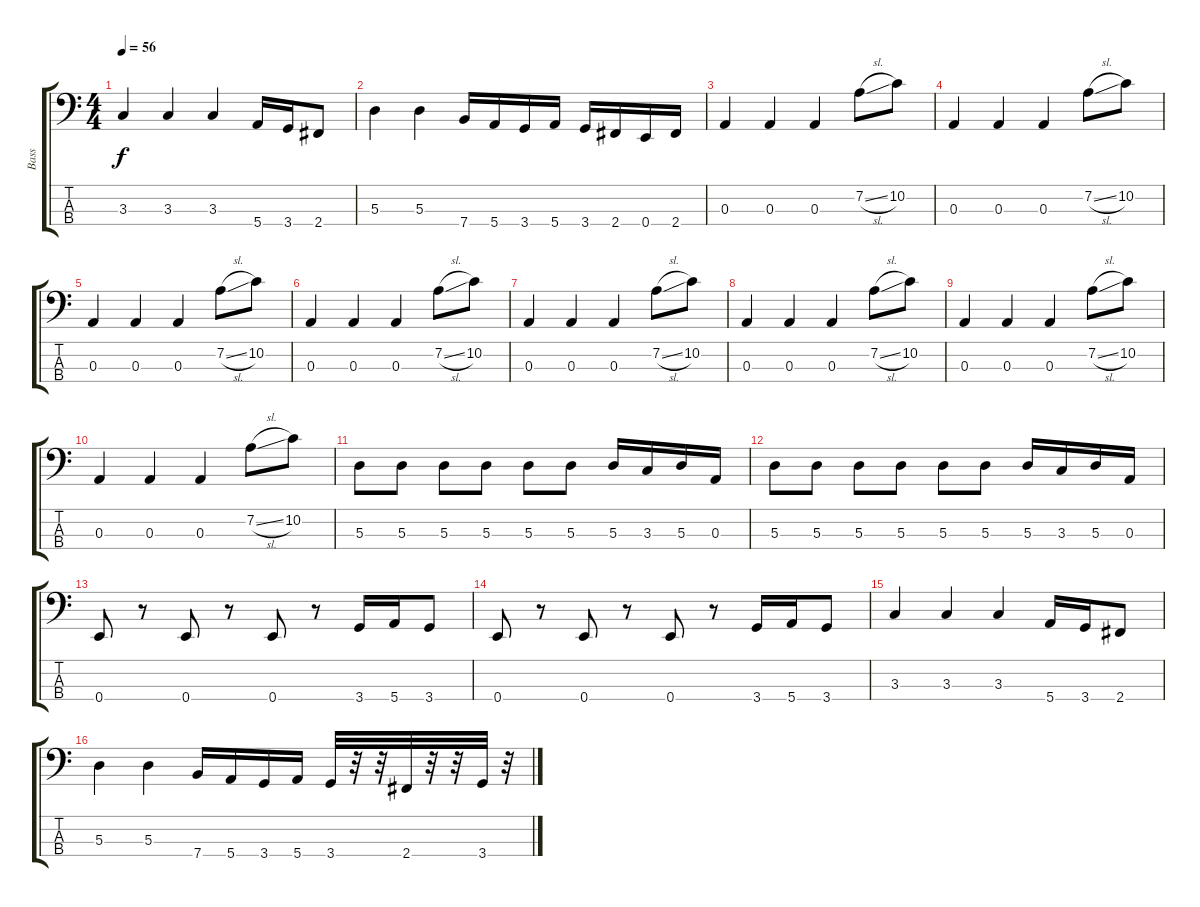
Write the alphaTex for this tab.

\track ("Bass" "Bass") {instrument electricbassfinger}
\staff {score tabs}
\tuning (G2 D2 A1 E1) {hide}
\ts (4 4)
\tempo 56
\clef f4
\ks c
3.3.4{dy f} 3.3.4 3.3.4 5.4.16 3.4.16 2.4.8 |
5.3.4 5.3.4 7.4.16 5.4.16 3.4.16 5.4.16 3.4.16 2.4.16 0.4.16 2.4.16 |
0.3.4 0.3.4 0.3.4 7.2{sl}.8 10.2.8 |
0.3.4 0.3.4 0.3.4 7.2{sl}.8 10.2.8 |
0.3.4 0.3.4 0.3.4 7.2{sl}.8 10.2.8 |
0.3.4 0.3.4 0.3.4 7.2{sl}.8 10.2.8 |
0.3.4 0.3.4 0.3.4 7.2{sl}.8 10.2.8 |
0.3.4 0.3.4 0.3.4 7.2{sl}.8 10.2.8 |
0.3.4 0.3.4 0.3.4 7.2{sl}.8 10.2.8 |
0.3.4 0.3.4 0.3.4 7.2{sl}.8 10.2.8 |
5.3.8 5.3.8 5.3.8 5.3.8 5.3.8 5.3.8 5.3.16 3.3.16 5.3.16 0.3.16 |
5.3.8 5.3.8 5.3.8 5.3.8 5.3.8 5.3.8 5.3.16 3.3.16 5.3.16 0.3.16 |
0.4.8 r.8 0.4.8 r.8 0.4.8 r.8 3.4.16 5.4.16 3.4.8 |
0.4.8 r.8 0.4.8 r.8 0.4.8 r.8 3.4.16 5.4.16 3.4.8 |
3.3.4 3.3.4 3.3.4 5.4.16 3.4.16 2.4.8 |
5.3.4 5.3.4 7.4.16 5.4.16 3.4.16 5.4.16 3.4.32 r.32 r.32 2.4.32 r.32 r.32 3.4.32 r.32
